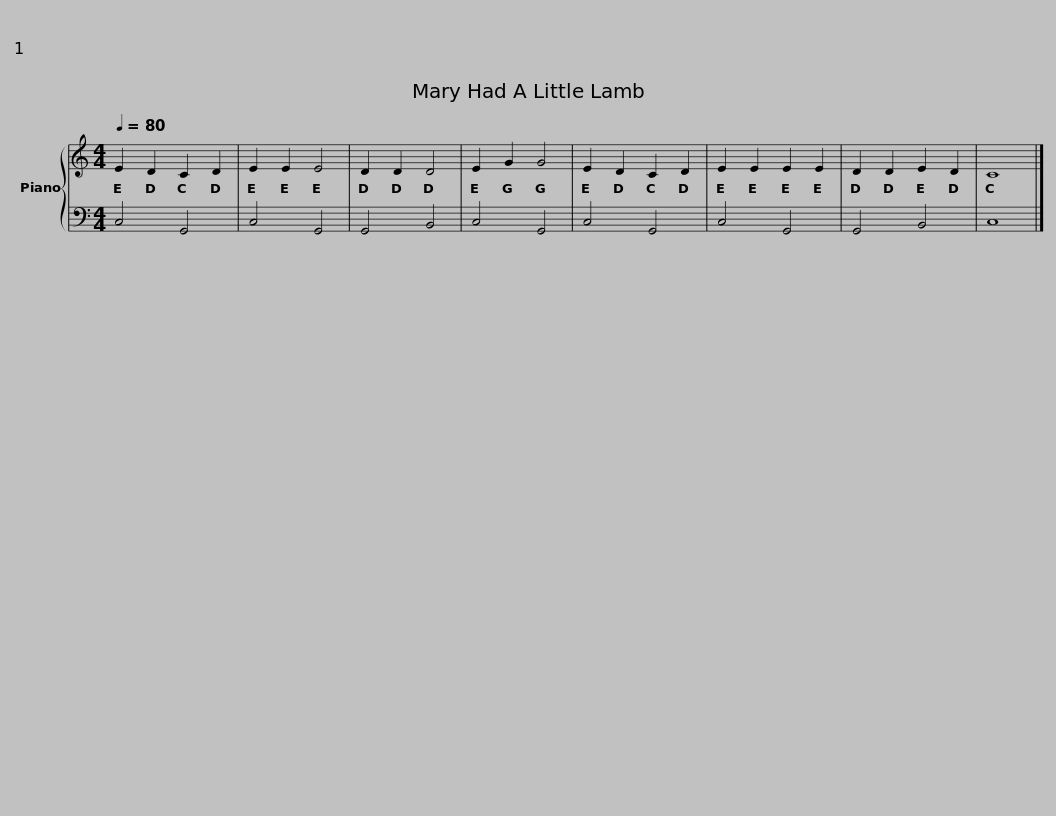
X:1
%%score { 1 | 2 }
L:1/8
Q:1/4=80
M:4/4
I:linebreak $
K:C
V:1 treble
V:2 bass
V:1
 E2 D2 C2 D2 | E2 E2 E4 | D2 D2 D4 | E2 G2 G4 |$ E2 D2 C2 D2 | %5
 E2 E2 E2 E2 | D2 D2 E2 D2 | C8 |] %8
V:2
 C,4 G,,4 | C,4 G,,4 | G,,4 B,,4 | C,4 G,,4 |$ C,4 G,,4 | %5
 C,4 G,,4 | G,,4 B,,4 | C,8 |] %8
